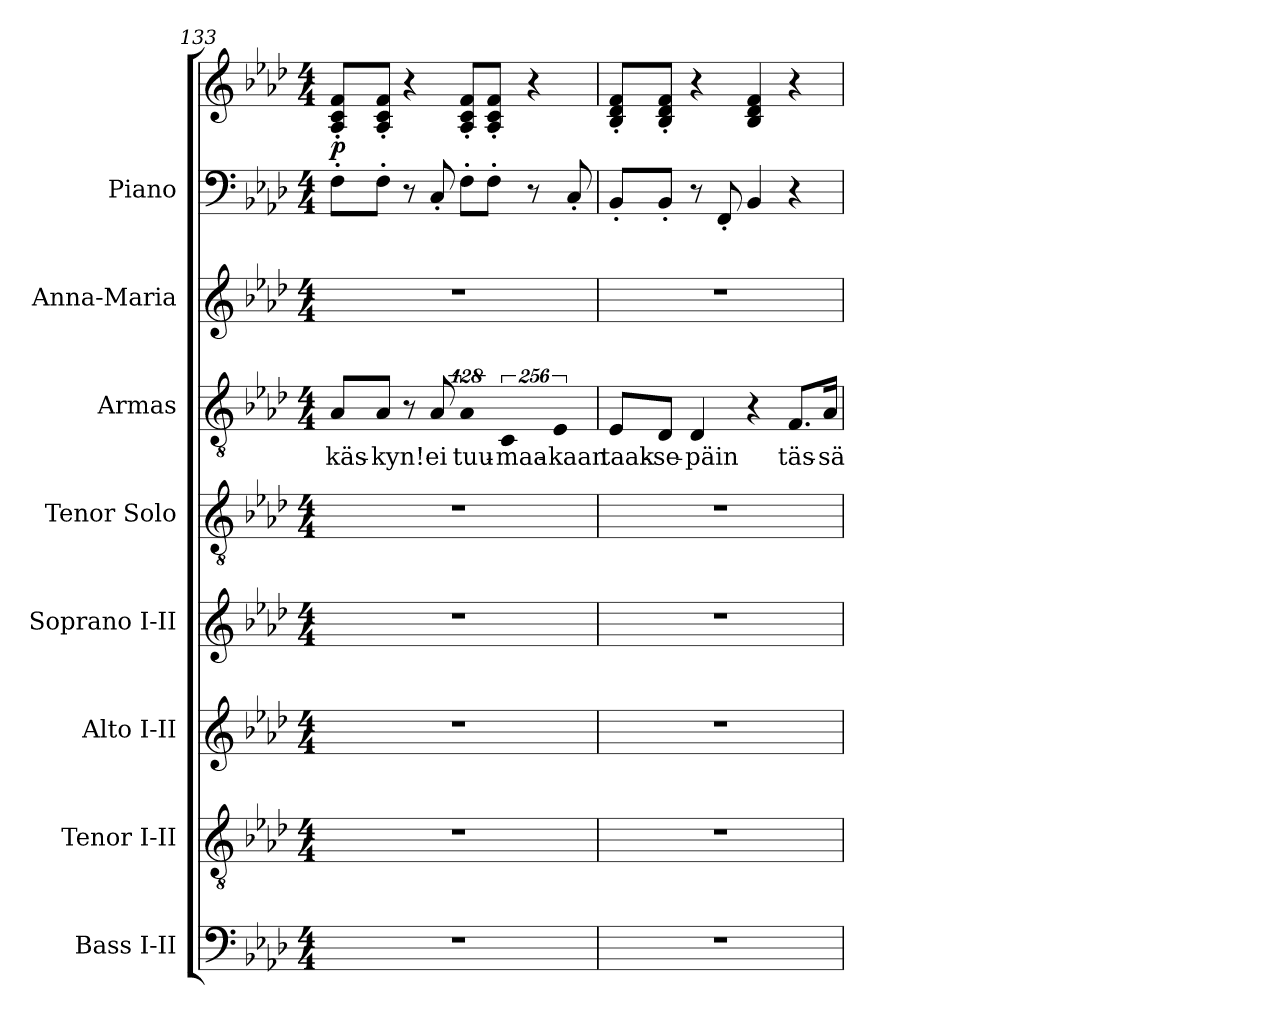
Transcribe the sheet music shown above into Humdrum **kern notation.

**kern	**kern	**kern	**kern	**kern	**kern	**text	**kern	**kern	**kern	**dynam
*part8	*part7	*part6	*part5	*part4	*part3	*part3	*part2	*part1	*part1	*part1
*staff9	*staff8	*staff7	*staff6	*staff5	*staff4	*staff4	*staff3	*staff2	*staff1	*staff1/2
*I"Bass I-II	*I"Tenor I-II	*I"Alto I-II	*I"Soprano I-II	*I"Tenor Solo	*I"Armas	*	*I"Anna-Maria	*I"Piano	*	*
*I'B.	*I'T.	*I'A.	*I'S.	*I'T. Solo	*I'Armas	*	*I'A-M	*I'Pno.	*	*
*clefF4	*clefGv2	*clefG2	*clefG2	*clefGv2	*clefGv2	*	*clefG2	*clefF4	*clefG2	*
*	*ITrd7c12	*	*	*ITrd7c12	*ITrd7c12	*	*	*	*	*
*k[b-e-a-d-]	*k[b-e-a-d-]	*k[b-e-a-d-]	*k[b-e-a-d-]	*k[b-e-a-d-]	*k[b-e-a-d-]	*	*k[b-e-a-d-]	*k[b-e-a-d-]	*k[b-e-a-d-]	*
*A-:	*A-:	*A-:	*A-:	*A-:	*A-:	*	*A-:	*A-:	*A-:	*
*M4/4	*M4/4	*M4/4	*M4/4	*M4/4	*M4/4	*	*M4/4	*M4/4	*M4/4	*
*MM90	*MM90	*MM90	*MM90	*MM90	*MM90	*	*MM90	*MM90	*MM90	*
=133	=133	=133	=133	=133	=133	=133	=133	=133	=133	=133
!	!	!	!	!	!	!LO:LY:b:color=#000000	!	!	!	!
1r	1r	1r	1r	1r	8AA-i/L	käs-	1r	8F'i\L	8A-i/' 8ci' 8fi'L	p
!	!	!	!	!	!	!LO:LY:b:color=#000000	!	!	!	!
.	.	.	.	.	8AA-i/J	-kyn!	.	8F'i\J	8A-i/' 8ci' 8fi'J	.
.	.	.	.	.	8r	.	.	8r	4r	.
!	!	!	!	!	!	!LO:LY:b:color=#000000	!	!	!	!
.	.	.	.	.	8AA-i/	ei	.	8C'i/	.	.
!	!	!	!	!	!LO:N:vis=4	!	!	!	!	!
!	!	!	!	!	!	!LO:LY:b:color=#000000	!	!	!	!
.	.	.	.	.	512%85AA-i/	tuu-	.	8F'i\L	8A-i/' 8ci' 8fi'L	.
.	.	.	.	.	.	.	.	8F'i\J	8A-i/' 8ci' 8fi'J	.
!	!	!	!	!	!LO:N:vis=4	!	!	!	!	!
!	!	!	!	!	!	!LO:LY:b:color=#000000	!	!	!	!
.	.	.	.	.	1024%171CCi/	-maa-	.	.	.	.
.	.	.	.	.	.	.	.	8r	4r	.
!	!	!	!	!	!LO:N:vis=4	!	!	!	!	!
!	!	!	!	!	!	!LO:LY:b:color=#000000	!	!	!	!
.	.	.	.	.	1024%171EE-i/	-kaan	.	.	.	.
.	.	.	.	.	.	.	.	8C'i/	.	.
=134	=134	=134	=134	=134	=134	=134	=134	=134	=134	=134
!	!	!	!	!	!	!LO:LY:b:color=#000000	!	!	!	!
1r	1r	1r	1r	1r	8EE-i/L	taak-	1r	8BB-'i/L	8B-i/' 8d-i' 8fi'L	.
!	!	!	!	!	!	!LO:LY:b:color=#000000	!	!	!	!
.	.	.	.	.	8DD-i/J	-se-	.	8BB-'i/J	8B-i/' 8d-i' 8fi'J	.
!	!	!	!	!	!	!LO:LY:b:color=#000000	!	!	!	!
.	.	.	.	.	4DD-i/	-päin	.	8r	4r	.
.	.	.	.	.	.	.	.	8FF'i/	.	.
.	.	.	.	.	4r	.	.	4BB-i/	4B-i/ 4d-i 4fi	.
!	!	!	!	!	!	!LO:LY:b:color=#000000	!	!	!	!
.	.	.	.	.	8.FFi/L	täs-	.	4r	4r	.
!	!	!	!	!	!	!LO:LY:b:color=#000000	!	!	!	!
.	.	.	.	.	16AA-i/Jk	-sä	.	.	.	.
=	=	=	=	=	=	=	=	=	=	=
*-	*-	*-	*-	*-	*-	*-	*-	*-	*-	*-
